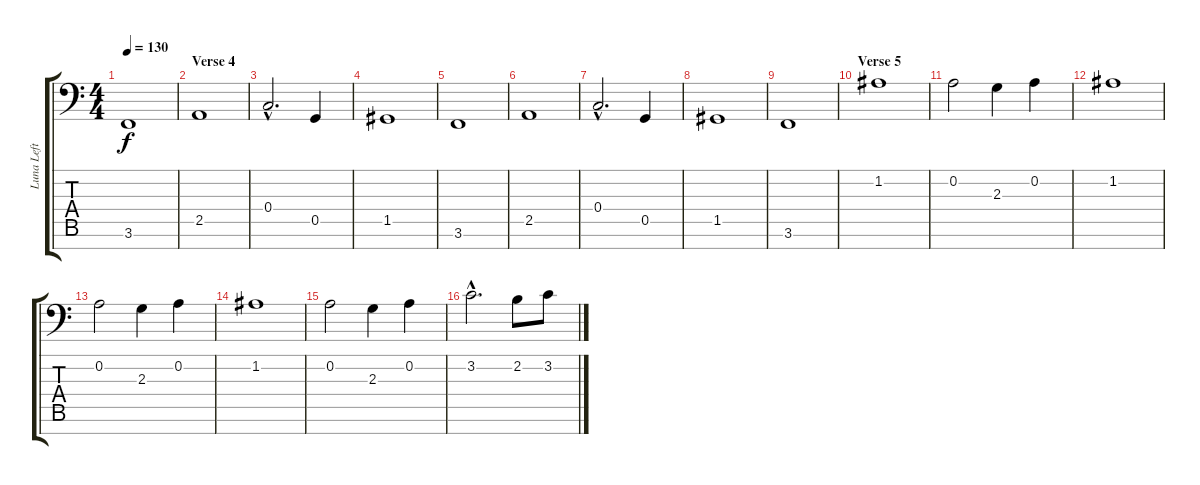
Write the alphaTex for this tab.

\track ("Luna Left" "Luna Left") {instrument choiraahs}
\staff {score tabs}
\tuning (D4 A3 F3 C3 G2 D2 A1) {hide}
\ts (4 4)
\tempo 130
\clef f4
\ks c
3.6.1{dy f} |
\section ("" "Verse 4")
2.5.1 |
0.4{hac}.2{d} 0.5.4 |
1.5.1 |
3.6.1 |
2.5.1 |
0.4{hac}.2{d} 0.5.4 |
1.5.1 |
3.6.1 |
\section ("" "Verse 5")
1.2.1 |
0.2.2 2.3.4 0.2.4 |
1.2.1 |
0.2.2 2.3.4 0.2.4 |
1.2.1 |
0.2.2 2.3.4 0.2.4 |
3.2{hac}.2{d} 2.2.8 3.2.8
